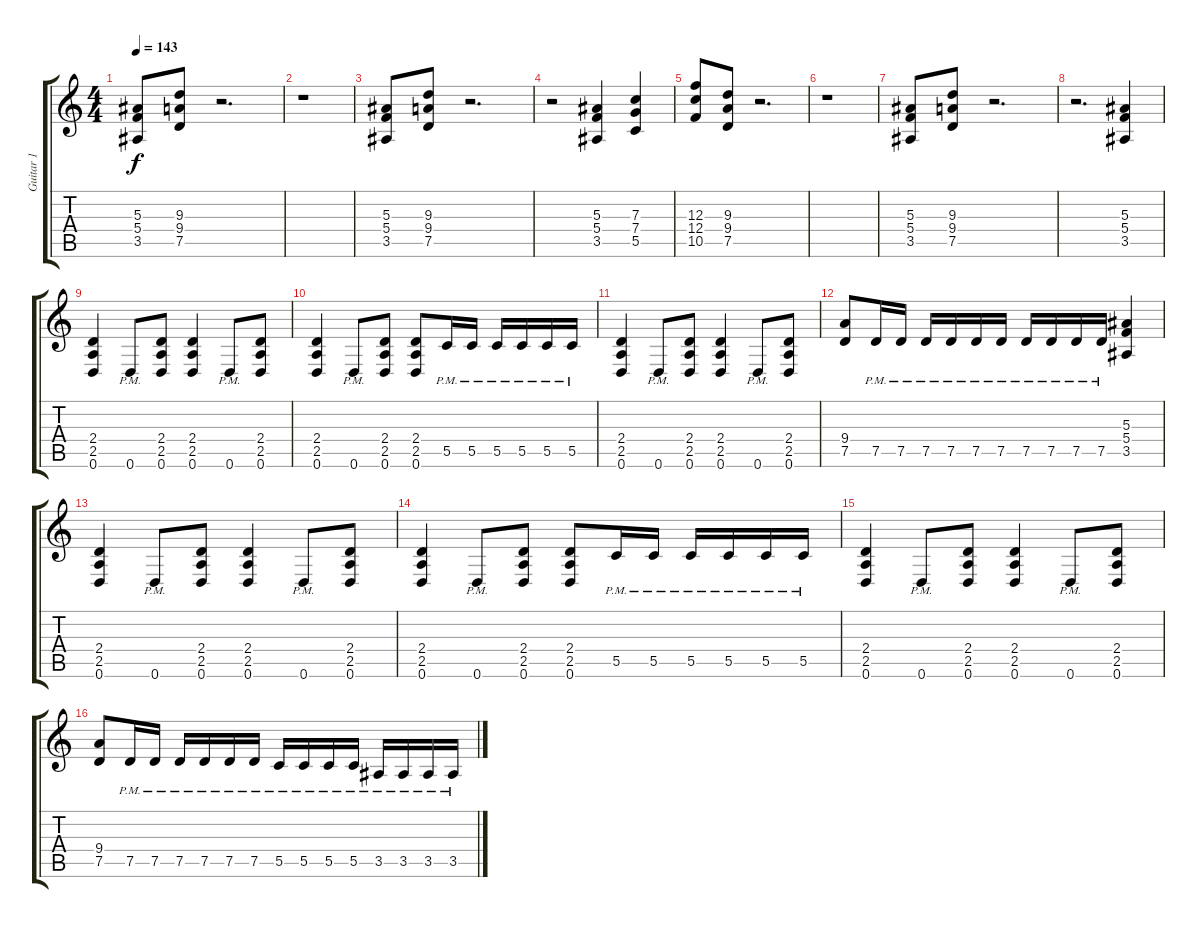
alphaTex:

\track ("Guitar 1" "Guitar 1") {instrument distortionguitar}
\staff {score tabs}
\tuning (D4 A3 F3 C3 G2 D2) {hide}
\ts (4 4)
\tempo 143
\clef g2
\ks c
(5.3 5.4 3.5).8{dy f instrument distortionguitar} (9.3 9.4 7.5).8 r.2{d} |
r.1 |
(5.3 5.4 3.5).8 (9.3 9.4 7.5).8 r.2{d} |
r.2 (5.3 5.4 3.5).4 (7.3 7.4 5.5).4 |
(12.3 12.4 10.5).8 (9.3 9.4 7.5).8 r.2{d} |
r.1 |
(5.3 5.4 3.5).8 (9.3 9.4 7.5).8 r.2{d} |
r.2{d} (5.3 5.4 3.5).4 |
(2.4 2.5 0.6).4 0.6{pm}.8 (2.4 2.5 0.6).8 (2.4 2.5 0.6).4 0.6{pm}.8 (2.4 2.5 0.6).8 |
(2.4 2.5 0.6).4 0.6{pm}.8 (2.4 2.5 0.6).8 (2.4 2.5 0.6).8 5.5{pm}.16 5.5{pm}.16 5.5{pm}.16 5.5{pm}.16 5.5{pm}.16 5.5{pm}.16 |
(2.4 2.5 0.6).4 0.6{pm}.8 (2.4 2.5 0.6).8 (2.4 2.5 0.6).4 0.6{pm}.8 (2.4 2.5 0.6).8 |
(9.4 7.5).8 7.5{pm}.16 7.5{pm}.16 7.5{pm}.16 7.5{pm}.16 7.5{pm}.16 7.5{pm}.16 7.5{pm}.16 7.5{pm}.16 7.5{pm}.16 7.5{pm}.16 (5.3 5.4 3.5).4 |
(2.4 2.5 0.6).4 0.6{pm}.8 (2.4 2.5 0.6).8 (2.4 2.5 0.6).4 0.6{pm}.8 (2.4 2.5 0.6).8 |
(2.4 2.5 0.6).4 0.6{pm}.8 (2.4 2.5 0.6).8 (2.4 2.5 0.6).8 5.5{pm}.16 5.5{pm}.16 5.5{pm}.16 5.5{pm}.16 5.5{pm}.16 5.5{pm}.16 |
(2.4 2.5 0.6).4 0.6{pm}.8 (2.4 2.5 0.6).8 (2.4 2.5 0.6).4 0.6{pm}.8 (2.4 2.5 0.6).8 |
(9.4 7.5).8 7.5{pm}.16 7.5{pm}.16 7.5{pm}.16 7.5{pm}.16 7.5{pm}.16 7.5{pm}.16 5.5{pm}.16 5.5{pm}.16 5.5{pm}.16 5.5{pm}.16 3.5{pm}.16 3.5{pm}.16 3.5{pm}.16 3.5{pm}.16
